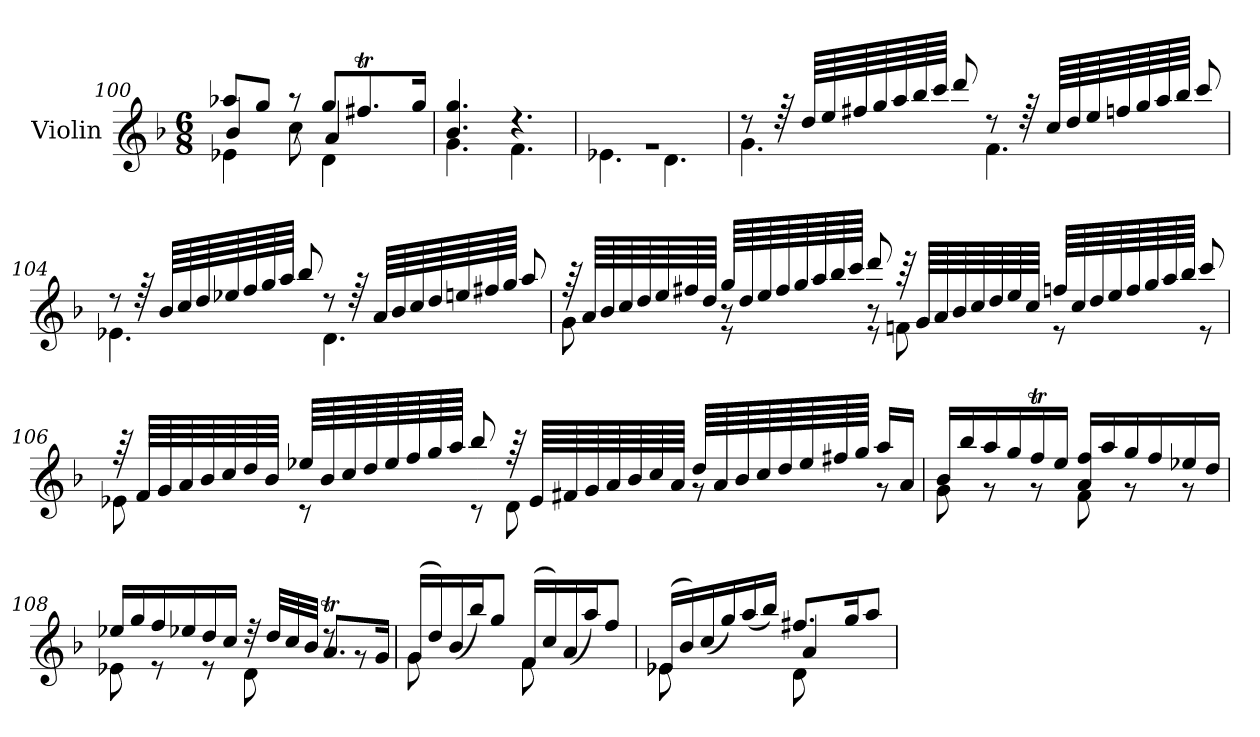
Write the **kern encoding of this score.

**kern
*part1
*staff1
*I"Violin
*I'Vln
!!LO:LB:g=z
*clefG2
*k[b-]
*M6/8
=100
*^
*	*^
8aa-X/L	4b-/	4e-X\
8gg/J	.	.
8raa	8cc\	8r
8gg/L	4a/	4d\
8.ff#Xt/	.	.
.	8ryy	8ryy
16gg/Jk	.	.
*	*v	*v
=101	=101
4.b-/ 4.gg/	4.g\
4.rdd	4.f\
=102	=102
2.rg	4.e-X\
.	4.d\
=103	=103
8rdd	4.g\
64rff	.
64dd/LLLL	.
64ee/	.
64ff#X/	.
64gg/	.
64aa/	.
64bb-/	.
64ccc/JJJJ	.
8ddd/	.
8rdd	4.f\
64rff	.
64cc/LLLL	.
64dd/	.
64ee/	.
64ffn/	.
64gg/	.
64aa/	.
64bb-/JJJJ	.
8ccc/	.
!!LO:PB:g=z	!!
=104	=104
8rdd	4.e-X\
64rff	.
64b-/LLLL	.
64cc/	.
64dd/	.
64ee-X/	.
64ff/	.
64gg/	.
64aa/JJJJ	.
8bb-/	.
8rdd	4.d\
64rff	.
64a/LLLL	.
64b-/	.
64cc/	.
64dd/	.
64een/	.
64ff#X/	.
64gg/JJJJ	.
8aa/	.
!!LO:LB:g=z	!!
=105	=105
*	*^
64r	8g\	8ryy
64a/LLLL	.	.
64b-/	.	.
64cc/	.	.
64dd/	.	.
64ee/	.	.
64ff#X/	.	.
64dd/JJJJ	.	.
64gg/LLLL	8r	8re
64dd/	.	.
64ee/	.	.
64ff#/	.	.
64gg/	.	.
64aa/	.	.
64bb-/	.	.
64ccc/JJJJ	.	.
8ddd/	8r	8re
64r	8fn\	4.ryy
64g/LLLL	.	.
64a/	.	.
64b-/	.	.
64cc/	.	.
64dd/	.	.
64ee/	.	.
64cc/JJJJ	.	.
64ffn/LLLL	8r	.
64cc/	.	.
64dd/	.	.
64ee/	.	.
64ff/	.	.
64gg/	.	.
64aa/	.	.
64bb-/JJJJ	.	.
8ccc/	8r	.
*	*v	*v
!!LO:LB:g=z
=106	=106
64r	8e-X\
64f/LLLL	.
64g/	.
64a/	.
64b-/	.
64cc/	.
64dd/	.
64b-/JJJJ	.
64ee-X/LLLL	8r
64b-/	.
64cc/	.
64dd/	.
64ee-/	.
64ff/	.
64gg/	.
64aa/JJJJ	.
8bb-/	8r
64r	8d\
64e-/LLLL	.
64f#X/	.
64g/	.
64a/	.
64b-/	.
64cc/	.
64a/JJJJ	.
64dd/LLLL	8rg
64a/	.
64b-/	.
64cc/	.
64dd/	.
64ee-/	.
64ff#X/	.
64gg/JJJJ	.
16aa/LL	8rg
16a/JJ	.
=107	=107
16b-/LL	8g\
16bb-/	.
16aa/	8rg
16gg/	.
16ffT/	8rg
16ee/JJ	.
16a/ 16ff/LL	8f\
16aa/	.
16gg/	8rg
16ff/	.
16ee-X/	8rg
16dd/JJ	.
!!LO:LB:g=z	!!
=108	=108
16ee-X/LL	8e-X\
16gg/	.
16ff/	8re
16ee-X/	.
16dd/	8re
16cc/JJ	.
32rdd	8d\
32dd/LLL	.
32cc/	.
32b-/JJJ	.
8.at/L	8rdd
.	8rg
16g/Jk	.
=109	=109
(<16g/LL	8g\
16dd/)	.
(<16b-/	4ryy
16bb-/J)	.
8gg/J	.
(<16f/LL	8f\
16cc/)	.
(<16a/	4ryy
16aa/J)	.
8ff/J	.
=110	=110
*	*^
(<16e-X/LL	8e-\	4.ryy
16b-/)	.	.
(<16cc/	4ryy	.
16gg/)	.	.
(<16aa/	.	.
16bb-/JJ)	.	.
8.ff#X/L	4a/	8d\
.	.	4ryy
16gg/K	.	.
8aa/J	8ryy	.
*v	*v	*v
=
*-
